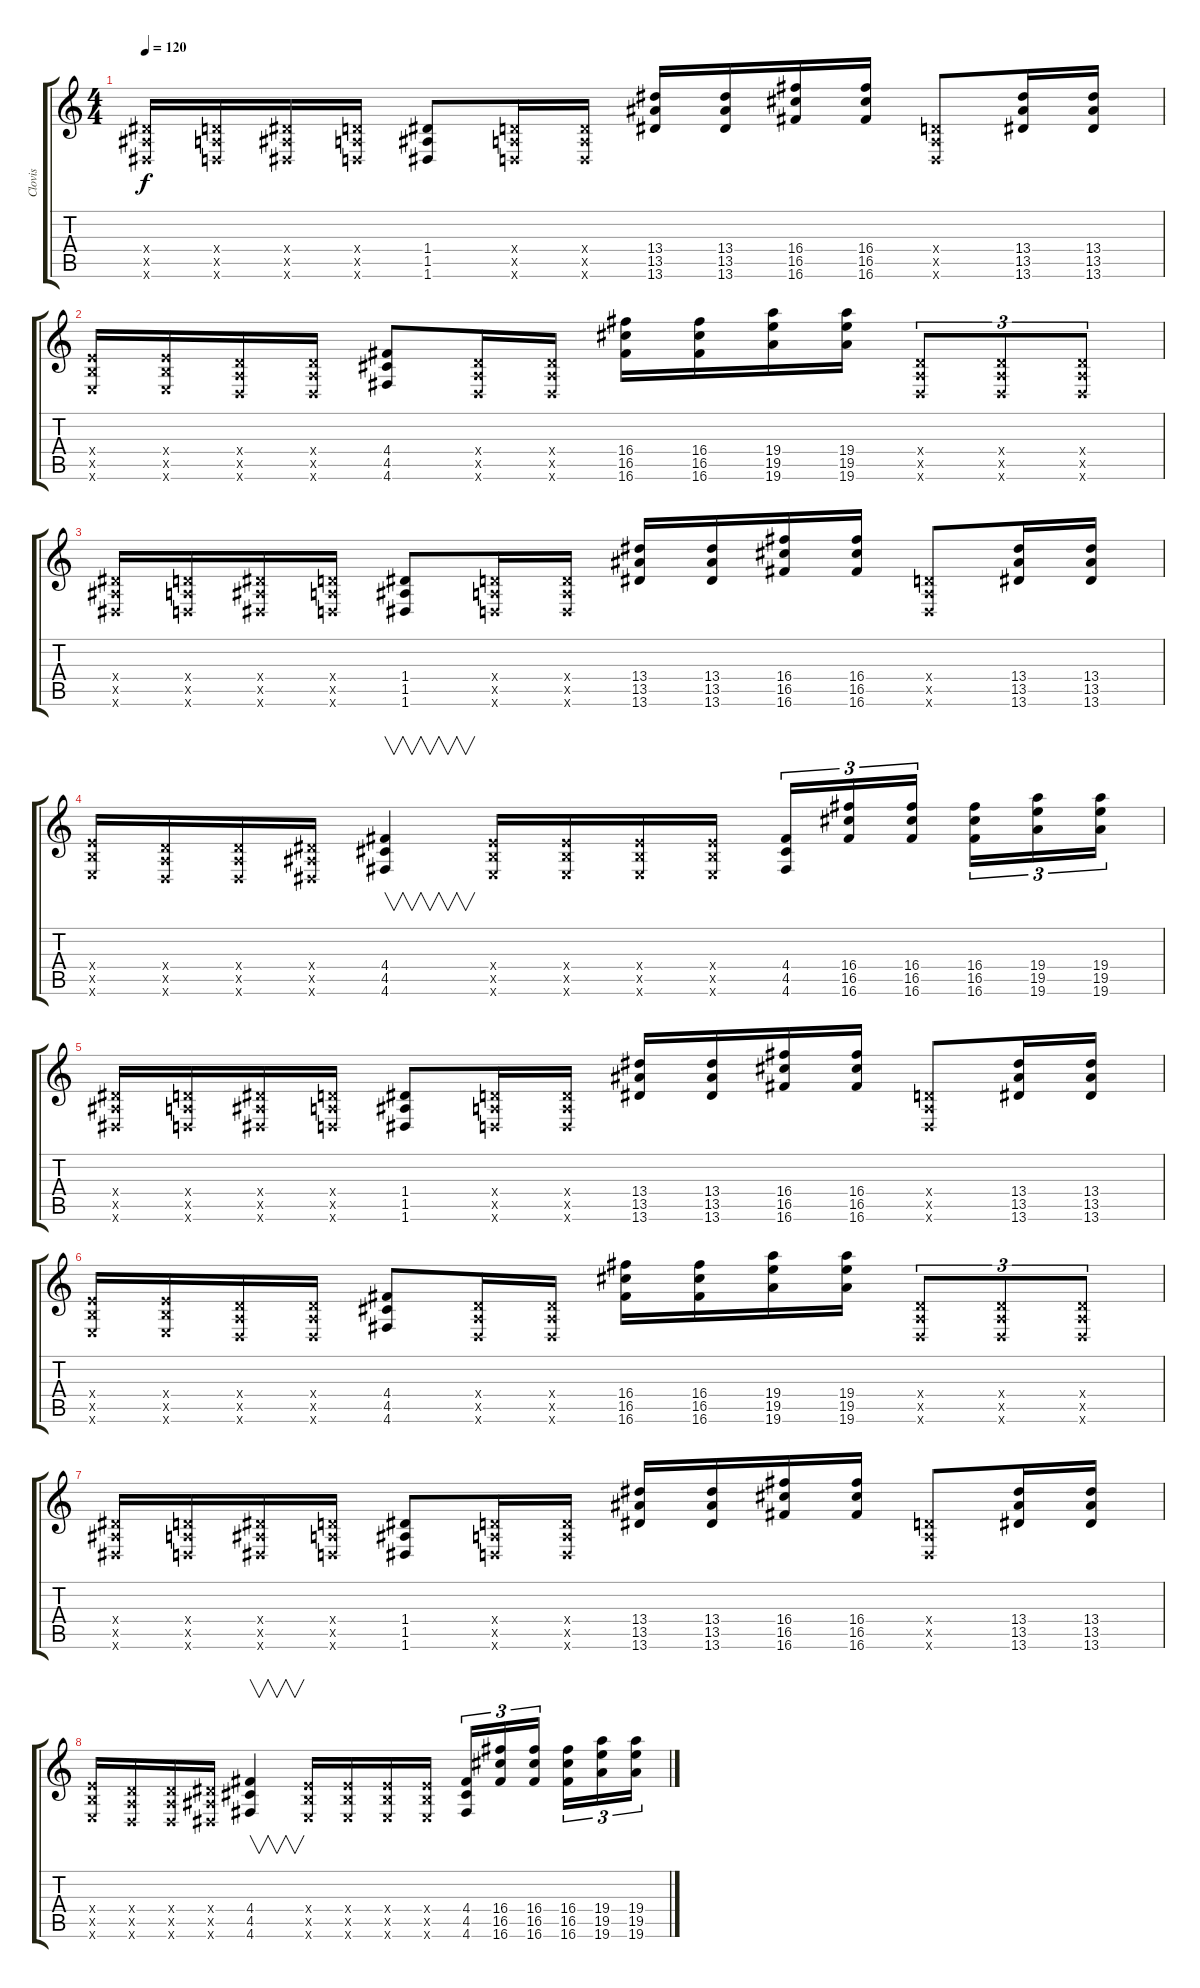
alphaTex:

\track ("Clovis" "Clovis") {instrument distortionguitar}
\staff {score tabs}
\tuning (E4 B3 G3 D3 A2 D2) {hide}
\ts (4 4)
\tempo 120
\clef g2
\ks c
(1.4{x} 1.5{x} 1.6{x}).16{dy f} (0.4{x} 0.5{x} 0.6{x}).16 (1.4{x} 1.5{x} 1.6{x}).16 (0.4{x} 0.5{x} 0.6{x}).16 (1.4 1.5 1.6).8 (0.4{x} 0.5{x} 0.6{x}).16 (0.4{x} 0.5{x} 0.6{x}).16 (13.4 13.5 13.6).16 (13.4 13.5 13.6).16 (16.4 16.5 16.6).16 (16.4 16.5 16.6).16 (0.4{x} 0.5{x} 0.6{x}).8 (13.4 13.5 13.6).16 (13.4 13.5 13.6).16 |
(2.4{x} 2.5{x} 2.6{x}).16 (2.4{x} 2.5{x} 2.6{x}).16 (0.4{x} 0.5{x} 0.6{x}).16 (0.4{x} 0.5{x} 0.6{x}).16 (4.4 4.5 4.6).8 (0.4{x} 0.5{x} 0.6{x}).16 (0.4{x} 0.5{x} 0.6{x}).16 (16.4 16.5 16.6).16 (16.4 16.5 16.6).16 (19.4 19.5 19.6).16 (19.4 19.5 19.6).16 (0.4{x} 0.5{x} 0.6{x}).8{tu (3 2)} (0.4{x} 0.5{x} 0.6{x}).8{tu (3 2)} (0.4{x} 0.5{x} 0.6{x}).8{tu (3 2)} |
(1.4{x} 1.5{x} 1.6{x}).16 (0.4{x} 0.5{x} 0.6{x}).16 (1.4{x} 1.5{x} 1.6{x}).16 (0.4{x} 0.5{x} 0.6{x}).16 (1.4 1.5 1.6).8 (0.4{x} 0.5{x} 0.6{x}).16 (0.4{x} 0.5{x} 0.6{x}).16 (13.4 13.5 13.6).16 (13.4 13.5 13.6).16 (16.4 16.5 16.6).16 (16.4 16.5 16.6).16 (0.4{x} 0.5{x} 0.6{x}).8 (13.4 13.5 13.6).16 (13.4 13.5 13.6).16 |
(2.4{x} 2.5{x} 2.6{x}).16 (0.4{x} 0.5{x} 0.6{x}).16 (0.4{x} 0.5{x} 0.6{x}).16 (1.4{x} 1.5{x} 1.6{x}).16 (4.4 4.5 4.6).4{v} (2.4{x} 2.5{x} 2.6{x}).16 (2.4{x} 2.5{x} 2.6{x}).16 (2.4{x} 2.5{x} 2.6{x}).16 (2.4{x} 2.5{x} 2.6{x}).16 (4.4 4.5 4.6).16{tu (3 2)} (16.4 16.5 16.6).16{tu (3 2)} (16.4 16.5 16.6).16{tu (3 2)} (16.4 16.5 16.6).16{tu (3 2)} (19.4 19.5 19.6).16{tu (3 2)} (19.4 19.5 19.6).16{tu (3 2)} |
(1.4{x} 1.5{x} 1.6{x}).16 (0.4{x} 0.5{x} 0.6{x}).16 (1.4{x} 1.5{x} 1.6{x}).16 (0.4{x} 0.5{x} 0.6{x}).16 (1.4 1.5 1.6).8 (0.4{x} 0.5{x} 0.6{x}).16 (0.4{x} 0.5{x} 0.6{x}).16 (13.4 13.5 13.6).16 (13.4 13.5 13.6).16 (16.4 16.5 16.6).16 (16.4 16.5 16.6).16 (0.4{x} 0.5{x} 0.6{x}).8 (13.4 13.5 13.6).16 (13.4 13.5 13.6).16 |
(2.4{x} 2.5{x} 2.6{x}).16 (2.4{x} 2.5{x} 2.6{x}).16 (0.4{x} 0.5{x} 0.6{x}).16 (0.4{x} 0.5{x} 0.6{x}).16 (4.4 4.5 4.6).8 (0.4{x} 0.5{x} 0.6{x}).16 (0.4{x} 0.5{x} 0.6{x}).16 (16.4 16.5 16.6).16 (16.4 16.5 16.6).16 (19.4 19.5 19.6).16 (19.4 19.5 19.6).16 (0.4{x} 0.5{x} 0.6{x}).8{tu (3 2)} (0.4{x} 0.5{x} 0.6{x}).8{tu (3 2)} (0.4{x} 0.5{x} 0.6{x}).8{tu (3 2)} |
(1.4{x} 1.5{x} 1.6{x}).16 (0.4{x} 0.5{x} 0.6{x}).16 (1.4{x} 1.5{x} 1.6{x}).16 (0.4{x} 0.5{x} 0.6{x}).16 (1.4 1.5 1.6).8 (0.4{x} 0.5{x} 0.6{x}).16 (0.4{x} 0.5{x} 0.6{x}).16 (13.4 13.5 13.6).16 (13.4 13.5 13.6).16 (16.4 16.5 16.6).16 (16.4 16.5 16.6).16 (0.4{x} 0.5{x} 0.6{x}).8 (13.4 13.5 13.6).16 (13.4 13.5 13.6).16 |
(2.4{x} 2.5{x} 2.6{x}).16 (0.4{x} 0.5{x} 0.6{x}).16 (0.4{x} 0.5{x} 0.6{x}).16 (1.4{x} 1.5{x} 1.6{x}).16 (4.4 4.5 4.6).4{v} (2.4{x} 2.5{x} 2.6{x}).16 (2.4{x} 2.5{x} 2.6{x}).16 (2.4{x} 2.5{x} 2.6{x}).16 (2.4{x} 2.5{x} 2.6{x}).16 (4.4 4.5 4.6).16{tu (3 2)} (16.4 16.5 16.6).16{tu (3 2)} (16.4 16.5 16.6).16{tu (3 2)} (16.4 16.5 16.6).16{tu (3 2)} (19.4 19.5 19.6).16{tu (3 2)} (19.4 19.5 19.6).16{tu (3 2)}
